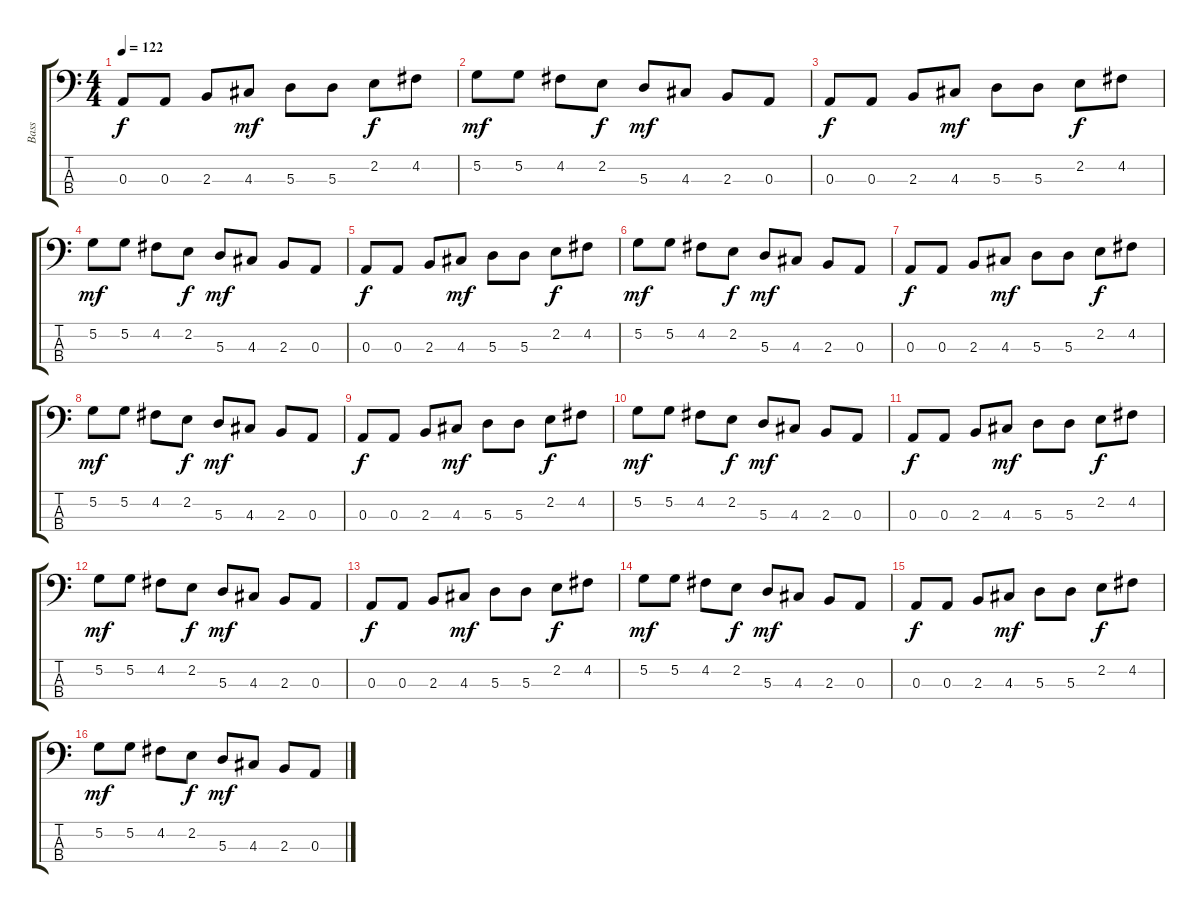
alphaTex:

\track ("Bass" "Bass") {instrument electricbassfinger}
\staff {score tabs}
\tuning (G2 D2 A1 E1) {hide}
\ts (4 4)
\tempo 122
\clef f4
\ks c
0.3.8{dy f} 0.3.8 2.3.8 4.3.8{dy mf} 5.3.8 5.3.8 2.2.8{dy f} 4.2.8 |
5.2.8{dy mf} 5.2.8 4.2.8 2.2.8{dy f} 5.3.8{dy mf} 4.3.8 2.3.8 0.3.8 |
0.3.8{dy f} 0.3.8 2.3.8 4.3.8{dy mf} 5.3.8 5.3.8 2.2.8{dy f} 4.2.8 |
5.2.8{dy mf} 5.2.8 4.2.8 2.2.8{dy f} 5.3.8{dy mf} 4.3.8 2.3.8 0.3.8 |
0.3.8{dy f} 0.3.8 2.3.8 4.3.8{dy mf} 5.3.8 5.3.8 2.2.8{dy f} 4.2.8 |
5.2.8{dy mf} 5.2.8 4.2.8 2.2.8{dy f} 5.3.8{dy mf} 4.3.8 2.3.8 0.3.8 |
0.3.8{dy f} 0.3.8 2.3.8 4.3.8{dy mf} 5.3.8 5.3.8 2.2.8{dy f} 4.2.8 |
5.2.8{dy mf} 5.2.8 4.2.8 2.2.8{dy f} 5.3.8{dy mf} 4.3.8 2.3.8 0.3.8 |
0.3.8{dy f} 0.3.8 2.3.8 4.3.8{dy mf} 5.3.8 5.3.8 2.2.8{dy f} 4.2.8 |
5.2.8{dy mf} 5.2.8 4.2.8 2.2.8{dy f} 5.3.8{dy mf} 4.3.8 2.3.8 0.3.8 |
0.3.8{dy f} 0.3.8 2.3.8 4.3.8{dy mf} 5.3.8 5.3.8 2.2.8{dy f} 4.2.8 |
5.2.8{dy mf} 5.2.8 4.2.8 2.2.8{dy f} 5.3.8{dy mf} 4.3.8 2.3.8 0.3.8 |
0.3.8{dy f} 0.3.8 2.3.8 4.3.8{dy mf} 5.3.8 5.3.8 2.2.8{dy f} 4.2.8 |
5.2.8{dy mf} 5.2.8 4.2.8 2.2.8{dy f} 5.3.8{dy mf} 4.3.8 2.3.8 0.3.8 |
0.3.8{dy f} 0.3.8 2.3.8 4.3.8{dy mf} 5.3.8 5.3.8 2.2.8{dy f} 4.2.8 |
5.2.8{dy mf} 5.2.8 4.2.8 2.2.8{dy f} 5.3.8{dy mf} 4.3.8 2.3.8 0.3.8
